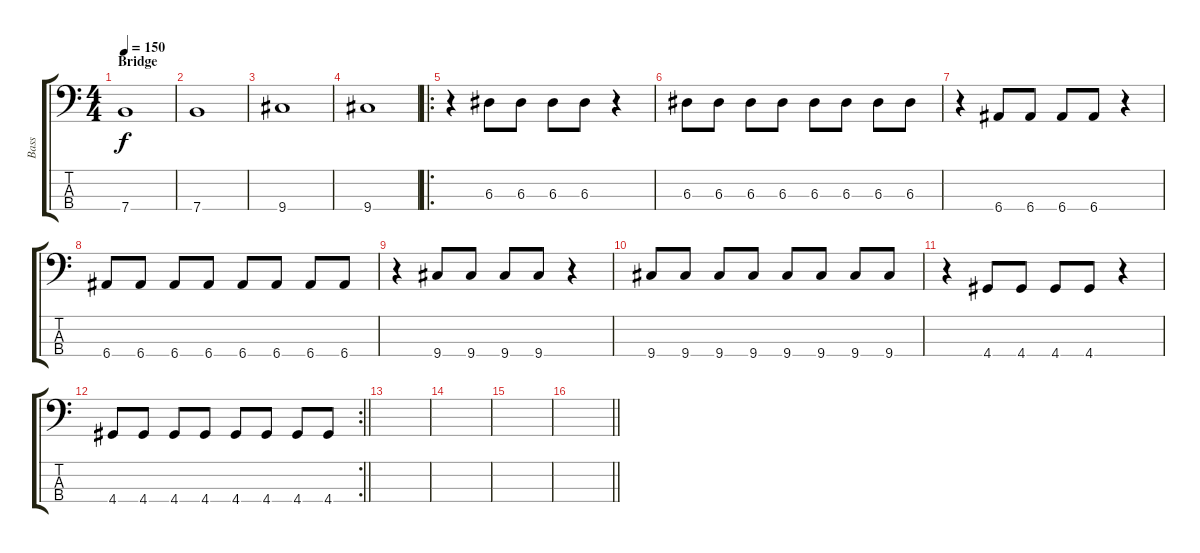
\track ("Bass" "Bass") {instrument fretlessbass}
\staff {score tabs}
\tuning (G2 D2 A1 E1) {hide}
\ts (4 4)
\section ("" "Bridge")
\tempo 150
\clef f4
\ks c
7.4.1{dy f} |
7.4.1 |
9.4.1 |
9.4.1 |
\ro
r.4 6.3.8 6.3.8 6.3.8 6.3.8 r.4 |
6.3.8 6.3.8 6.3.8 6.3.8 6.3.8 6.3.8 6.3.8 6.3.8 |
r.4 6.4.8 6.4.8 6.4.8 6.4.8 r.4 |
6.4.8 6.4.8 6.4.8 6.4.8 6.4.8 6.4.8 6.4.8 6.4.8 |
r.4 9.4.8 9.4.8 9.4.8 9.4.8 r.4 |
9.4.8 9.4.8 9.4.8 9.4.8 9.4.8 9.4.8 9.4.8 9.4.8 |
r.4 4.4.8 4.4.8 4.4.8 4.4.8 r.4 |
\rc 2
\barLineRight lightlight
4.4.8 4.4.8 4.4.8 4.4.8 4.4.8 4.4.8 4.4.8 4.4.8 |
|
|
|
\barLineRight lightlight
